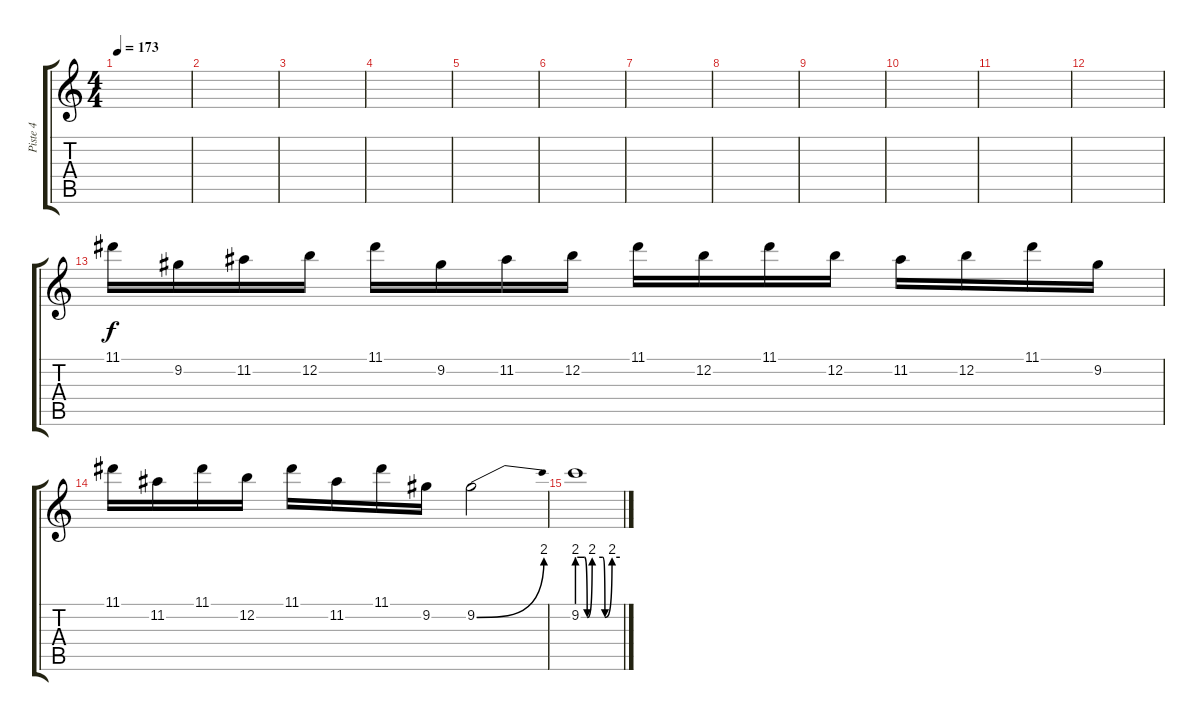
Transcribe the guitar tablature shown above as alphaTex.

\track ("Piste 4" "Piste 4") {instrument distortionguitar}
\staff {score tabs}
\tuning (E4 B3 G3 D3 A2 E2) {hide}
\ts (4 4)
\tempo 173
\clef g2
\ks c
|
|
|
|
|
|
|
|
|
|
|
|
11.1.16 9.2.16 11.2.16 12.2.16 11.1.16 9.2.16 11.2.16 12.2.16 11.1.16 12.2.16 11.1.16 12.2.16 11.2.16 12.2.16 11.1.16 9.2.16 |
11.1.16 11.2.16 11.1.16 12.2.16 11.1.16 11.2.16 11.1.16 9.2.16 9.2{be (bend 0 0 60 8)}.2 |
9.2{be (custom 0 8 10 8 14 0 21 8 36 8 39 0 49 8 60 8)}.1
